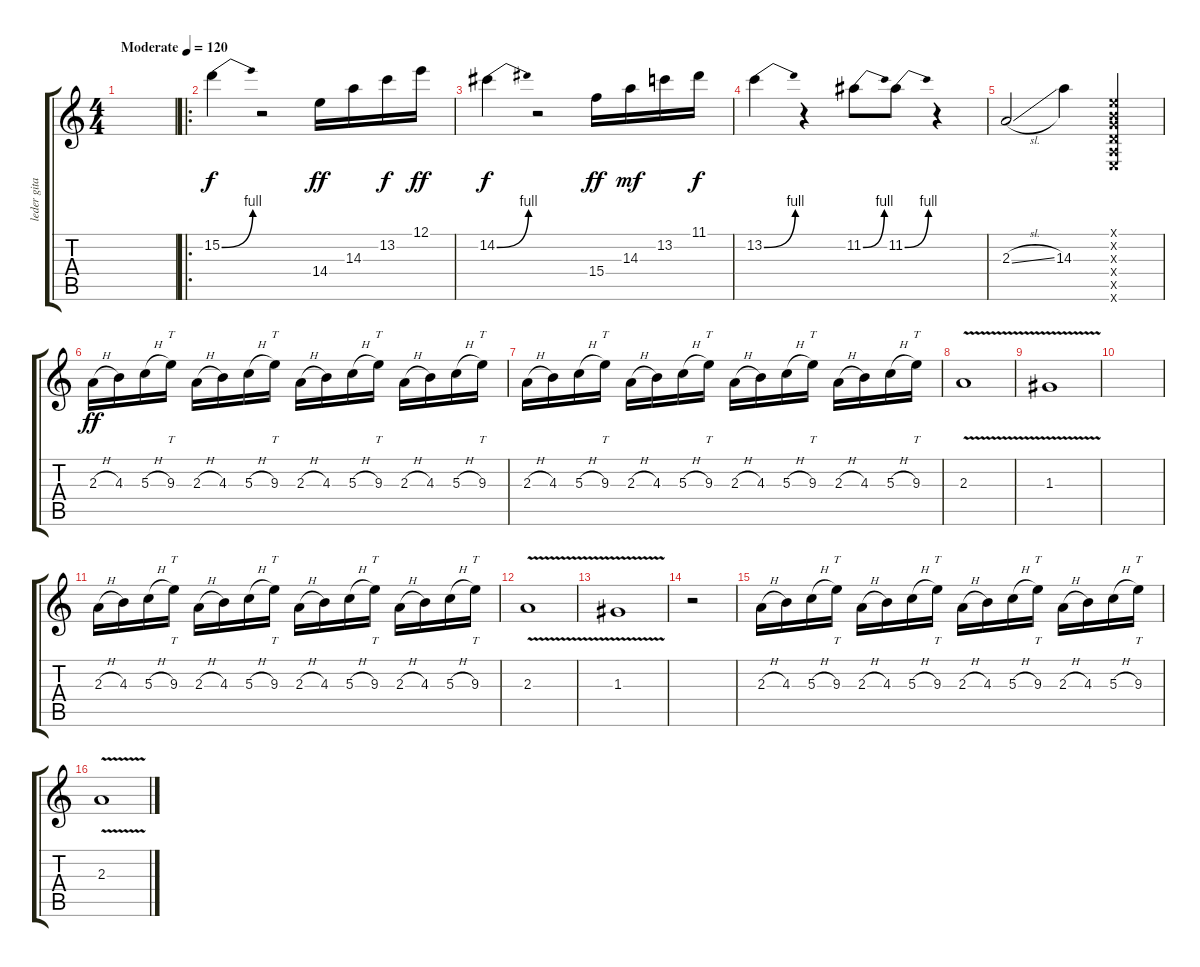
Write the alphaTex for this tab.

\track ("leder gitar" "leder gita") {instrument distortionguitar}
\staff {score tabs}
\tuning (E4 B3 G3 D3 A2 E2) {hide}
\ts (4 4)
\tempo (120 "Moderate")
\clef g2
\ks c
|
\ro
15.2{be (bend 0 0 60 4)}.4 r.2 14.4.16{dy ff} 14.3.16 13.2.16{dy f} 12.1.16{dy ff} |
14.2{be (bend 0 0 60 4)}.4{dy f} r.2 15.4.16{dy ff} 14.3.16{dy mf} 13.2.16 11.1.16{dy f} |
13.2{be (bend 0 0 60 4)}.4 r.4 11.2{be (bend 0 0 60 4)}.8 11.2{be (bend 0 0 60 4)}.8 r.4 |
2.3{sl}.2 14.3.4 (0.1{x} 0.2{x} 0.3{x} 0.4{x} 0.5{x} 0.6{x}).4 |
2.3{h}.16{dy ff} 4.3.16 5.3{h}.16 9.3.16{tt} 2.3{h}.16 4.3.16 5.3{h}.16 9.3.16{tt} 2.3{h}.16 4.3.16 5.3{h}.16 9.3.16{tt} 2.3{h}.16 4.3.16 5.3{h}.16 9.3.16{tt} |
2.3{h}.16 4.3.16 5.3{h}.16 9.3.16{tt} 2.3{h}.16 4.3.16 5.3{h}.16 9.3.16{tt} 2.3{h}.16 4.3.16 5.3{h}.16 9.3.16{tt} 2.3{h}.16 4.3.16 5.3{h}.16 9.3.16{tt} |
2.3{v}.1 |
1.3{v}.1 |
|
2.3{h}.16 4.3.16 5.3{h}.16 9.3.16{tt} 2.3{h}.16 4.3.16 5.3{h}.16 9.3.16{tt} 2.3{h}.16 4.3.16 5.3{h}.16 9.3.16{tt} 2.3{h}.16 4.3.16 5.3{h}.16 9.3.16{tt} |
2.3{v}.1 |
1.3{v}.1 |
r.2 |
2.3{h}.16 4.3.16 5.3{h}.16 9.3.16{tt} 2.3{h}.16 4.3.16 5.3{h}.16 9.3.16{tt} 2.3{h}.16 4.3.16 5.3{h}.16 9.3.16{tt} 2.3{h}.16 4.3.16 5.3{h}.16 9.3.16{tt} |
2.3{v}.1
